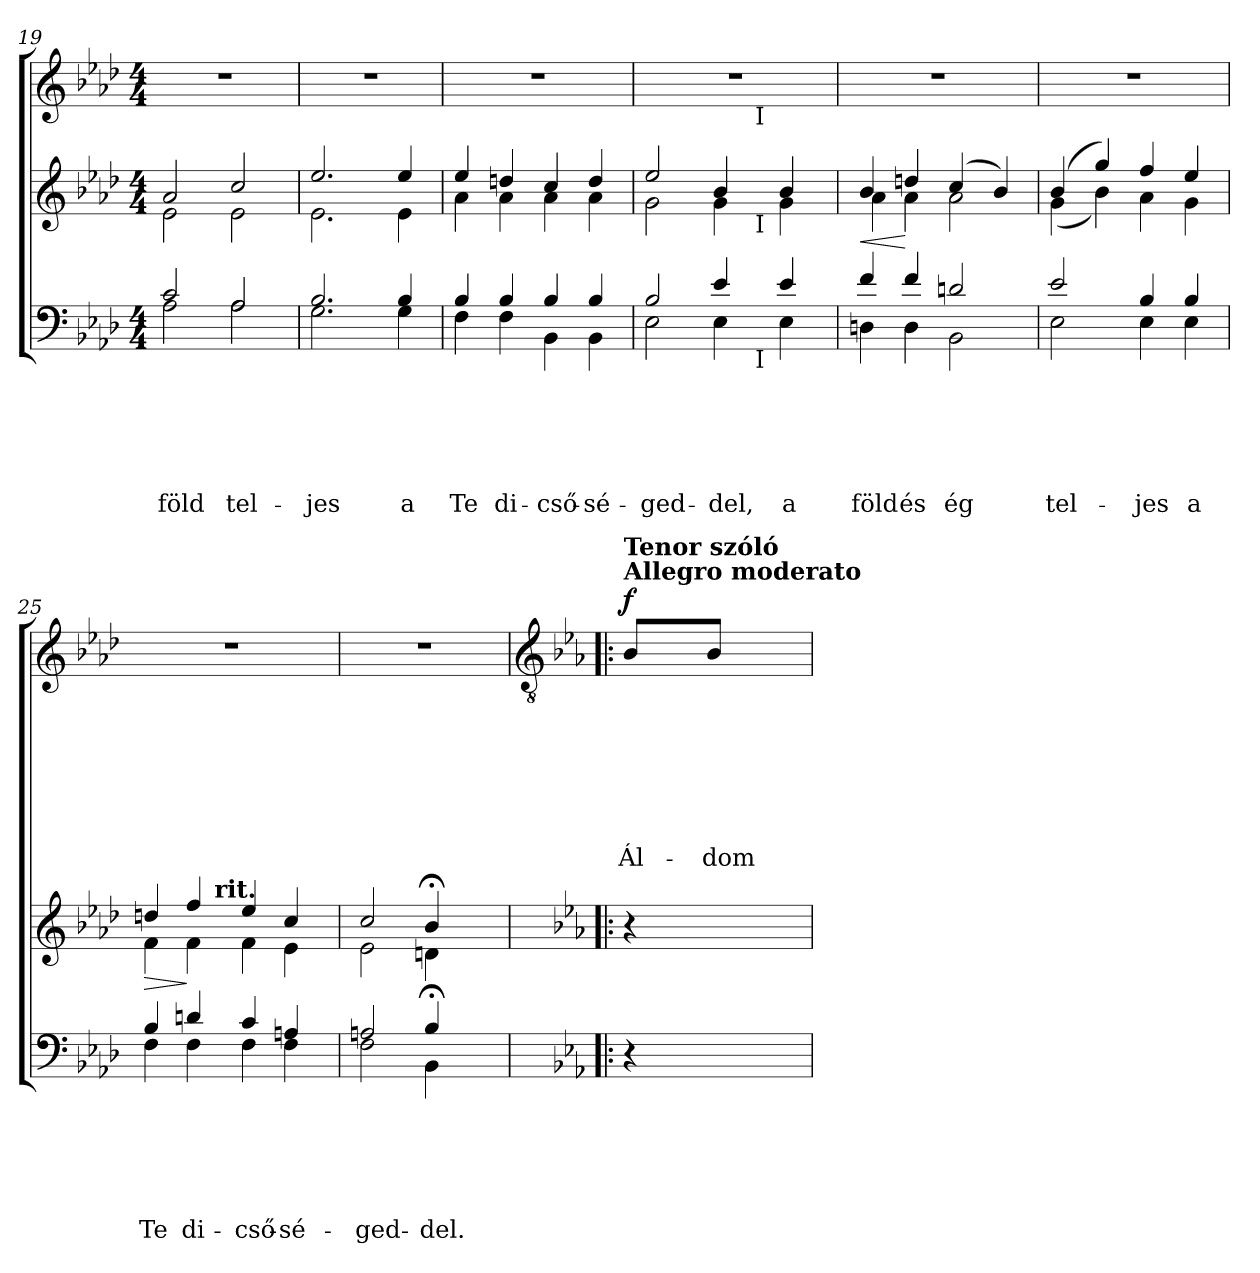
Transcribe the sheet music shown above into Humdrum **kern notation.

**kern	**text	**text	**text	**text	**text	**text	**kern	**dynam	**kern	**text	**text	**text	**text	**text	**text	**text	**dynam
*part3	*part3	*part3	*part3	*part3	*part3	*part3	*part2	*part2	*part1	*part1	*part1	*part1	*part1	*part1	*part1	*part1	*part1
*staff3	*staff3	*staff3	*staff3	*staff3	*staff3	*staff3	*staff2	*staff2	*staff1	*staff1	*staff1	*staff1	*staff1	*staff1	*staff1	*staff1	*staff1
*clefF4	*	*	*	*	*	*	*clefG2	*	*clefG2	*	*	*	*	*	*	*	*
*k[b-e-a-d-]	*	*	*	*	*	*	*k[b-e-a-d-]	*	*k[b-e-a-d-]	*	*	*	*	*	*	*	*
*f:	*	*	*	*	*	*	*f:	*	*f:	*	*	*	*	*	*	*	*
*M4/4	*	*	*	*	*	*	*M4/4	*	*M4/4	*	*	*	*	*	*	*	*
=19	=19	=19	=19	=19	=19	=19	=19	=19	=19	=19	=19	=19	=19	=19	=19	=19	=19
!	!	!	!	!	!	!LO:LY:a	!	!	!	!	!	!	!	!	!	!	!
*^	*	*	*	*	*	*	*^	*	*	*	*	*	*	*	*	*	*
2c/	2A-\	.	.	.	.	.	föld	2a-/	2e-\	.	1r	.	.	.	.	.	.	.	.
!	!	!	!	!	!	!	!LO:LY:a	!	!	!	!	!	!	!	!	!	!	!	!
2A-/	2A-\	.	.	.	.	.	tel-	2cc/	2e-\	.	.	.	.	.	.	.	.	.	.
=20	=20	=20	=20	=20	=20	=20	=20	=20	=20	=20	=20	=20	=20	=20	=20	=20	=20	=20	=20
!	!	!	!	!	!	!	!LO:LY:a	!	!	!	!	!	!	!	!	!	!	!	!
2.B-/	2.G\	.	.	.	.	.	-jes	2.ee-/	2.e-\	.	1r	.	.	.	.	.	.	.	.
!	!	!	!	!	!	!	!LO:LY:a	!	!	!	!	!	!	!	!	!	!	!	!
4B-/	4G\	.	.	.	.	.	a	4ee-/	4e-\	.	.	.	.	.	.	.	.	.	.
=21	=21	=21	=21	=21	=21	=21	=21	=21	=21	=21	=21	=21	=21	=21	=21	=21	=21	=21	=21
!	!	!	!	!	!	!	!LO:LY:a	!	!	!	!	!	!	!	!	!	!	!	!
4B-/	4F\	.	.	.	.	.	Te	4ee-/	4a-\	.	1r	.	.	.	.	.	.	.	.
!	!	!	!	!	!	!	!LO:LY:a	!	!	!	!	!	!	!	!	!	!	!	!
4B-/	4F\	.	.	.	.	.	di-	4ddn/	4a-\	.	.	.	.	.	.	.	.	.	.
!	!	!	!	!	!	!	!LO:LY:a	!	!	!	!	!	!	!	!	!	!	!	!
4B-/	4BB-\	.	.	.	.	.	-cső-	4cc/	4a-\	.	.	.	.	.	.	.	.	.	.
!	!	!	!	!	!	!	!LO:LY:a	!	!	!	!	!	!	!	!	!	!	!	!
4B-/	4BB-\	.	.	.	.	.	-sé-	4dd/	4a-\	.	.	.	.	.	.	.	.	.	.
*v	*v	*	*	*	*	*	*	*	*	*	*	*	*	*	*	*	*	*	*
*	*	*	*	*	*	*	*v	*v	*	*	*	*	*	*	*	*	*	*
=22	=22	=22	=22	=22	=22	=22	=22	=22	=22	=22	=22	=22	=22	=22	=22	=22	=22
*^	*	*	*	*	*	*	*^	*	*	*	*	*	*	*	*	*	*
!	!	!	!	!	!	!	!LO:LY:a	!	!	!	!	!	!	!	!	!	!	!	!
*	*^	*	*	*	*	*	*	*	*^	*	*^	*	*	*	*	*	*	*	*
2B-/	2E-\	2ryy	.	.	.	.	.	-ged-	2ee-/	2g\	2ryy	.	1r	2ryy	.	.	.	.	.	.	.	.
!	!	!	!	!	!	!	!	!LO:LY:a	!	!	!	!	!	!	!	!	!	!	!	!	!	!
4e-/	4E-\	8ryy	.	.	.	.	.	-del,	4b-/	4g\	8ryy	.	.	8ryy	.	.	.	.	.	.	.	.
.	.	32ryy	.	.	.	.	.	.	.	.	32ryy	.	.	32ryy	.	.	.	.	.	.	.	.
!	!	!	!	!	!	!	!	!	!	!	!	!	!	!LO:TX:b:t=I	!	!	!	!	!	!	!	!
!	!	!	!	!	!	!	!	!	!	!	!LO:TX:b:t=I	!	!	!	!	!	!	!	!	!	!	!
!	!	!LO:TX:b:t=I	!	!	!	!	!	!	!	!	!	!	!	!	!	!	!	!	!	!	!	!
.	.	4ryy	.	.	.	.	.	.	.	.	4ryy	.	.	4ryy	.	.	.	.	.	.	.	.
!	!	!	!	!	!	!	!	!LO:LY:a	!	!	!	!	!	!	!	!	!	!	!	!	!	!
4e-/	4E-\	.	.	.	.	.	.	a	4b-/	4g\	.	.	.	.	.	.	.	.	.	.	.	.
.	.	16.ryy	.	.	.	.	.	.	.	.	16.ryy	.	.	16.ryy	.	.	.	.	.	.	.	.
*v	*v	*v	*	*	*	*	*	*	*	*	*	*	*v	*v	*	*	*	*	*	*	*	*
*	*	*	*	*	*	*	*v	*v	*v	*	*	*	*	*	*	*	*	*	*
!!LO:LB:g=z
=23	=23	=23	=23	=23	=23	=23	=23	=23	=23	=23	=23	=23	=23	=23	=23	=23	=23
*^	*	*	*	*	*	*	*^	*	*^	*	*	*	*	*	*	*	*
*	*^	*	*	*	*	*	*	*	*^	*	*	*	*	*	*	*	*	*	*	*
!	!	!	!	!	!	!	!	!LO:LY:a	!	!	!	!LO:HP:b	!	!	!	!	!	!	!	!	!	!
*	*v	*v	*	*	*	*	*	*	*	*	*	*	*v	*v	*	*	*	*	*	*	*	*
*	*	*	*	*	*	*	*	*	*v	*v	*	*	*	*	*	*	*	*	*	*
4f/	4Dn\	.	.	.	.	.	föld	4b-/	4a-\	<	1r	.	.	.	.	.	.	.	.
!	!	!	!	!	!	!	!LO:LY:a	!	!	!	!	!	!	!	!	!	!	!	!
4f/	4D\	.	.	.	.	.	és	4ddn/	4a-\	[	.	.	.	.	.	.	.	.	.
!	!	!	!	!	!	!	!LO:LY:a	!	!	!	!	!	!	!	!	!	!	!	!
2dn/	2BB-\	.	.	.	.	.	ég	(>4cc/	2a-\	.	.	.	.	.	.	.	.	.	.
.	.	.	.	.	.	.	.	4b-/)	.	.	.	.	.	.	.	.	.	.	.
=24	=24	=24	=24	=24	=24	=24	=24	=24	=24	=24	=24	=24	=24	=24	=24	=24	=24	=24	=24
!	!	!	!	!	!	!	!LO:LY:a	!	!	!	!	!	!	!	!	!	!	!	!
2e-/	2E-\	.	.	.	.	.	tel-	(>4b-/	(<4g\	.	1r	.	.	.	.	.	.	.	.
.	.	.	.	.	.	.	.	4gg/)	4b-\)	.	.	.	.	.	.	.	.	.	.
!	!	!	!	!	!	!	!LO:LY:a	!	!	!	!	!	!	!	!	!	!	!	!
4B-/	4E-\	.	.	.	.	.	-jes	4ff/	4a-\	.	.	.	.	.	.	.	.	.	.
!	!	!	!	!	!	!	!LO:LY:a	!	!	!	!	!	!	!	!	!	!	!	!
4B-/	4E-\	.	.	.	.	.	a	4ee-/	4g\	.	.	.	.	.	.	.	.	.	.
*	*	*	*	*	*	*	*	*v	*v	*	*	*	*	*	*	*	*	*	*
=25	=25	=25	=25	=25	=25	=25	=25	=25	=25	=25	=25	=25	=25	=25	=25	=25	=25	=25
*	*	*	*	*	*	*	*	*^	*	*	*	*	*	*	*	*	*	*
!	!	!	!	!	!	!	!LO:LY:a	!	!	!LO:HP:b	!	!	!	!	!	!	!	!	!
*	*	*	*	*	*	*	*	*	*^	*	*	*	*	*	*	*	*	*	*
4B-/	4F\	.	.	.	.	.	Te	4ddn/	4f\	4.ryy	>	1r	.	.	.	.	.	.	.	.
!	!	!	!	!	!	!	!LO:LY:a	!	!	!	!	!	!	!	!	!	!	!	!	!
4dn/	4F\	.	.	.	.	.	di-	4ff/	4f\	.	]	.	.	.	.	.	.	.	.	.
!	!	!	!	!	!	!	!	!	!	!LO:TX:a:B:t=rit.	!	!	!	!	!	!	!	!	!	!
.	.	.	.	.	.	.	.	.	.	2ryy	.	.	.	.	.	.	.	.	.	.
!	!	!	!	!	!	!	!LO:LY:a	!	!	!	!	!	!	!	!	!	!	!	!	!
4c/	4F\	.	.	.	.	.	-cső-	4ee-/	4f\	.	.	.	.	.	.	.	.	.	.	.
!	!	!	!	!	!	!	!LO:LY:a	!	!	!	!	!	!	!	!	!	!	!	!	!
4An/	4F\	.	.	.	.	.	-sé-	4cc/	4e-\	.	.	.	.	.	.	.	.	.	.	.
.	.	.	.	.	.	.	.	.	.	8ryy	.	.	.	.	.	.	.	.	.	.
*	*	*	*	*	*	*	*	*v	*v	*v	*	*	*	*	*	*	*	*	*	*
=26	=26	=26	=26	=26	=26	=26	=26	=26	=26	=26	=26	=26	=26	=26	=26	=26	=26	=26
*	*	*	*	*	*	*	*	*^	*	*	*	*	*	*	*	*	*	*
*	*	*	*	*	*	*	*	*	*^	*	*	*	*	*	*	*	*	*	*
!	!	!	!	!	!	!	!LO:LY:a	!	!	!	!	!	!	!	!	!	!	!	!	!
*	*	*	*	*	*	*	*	*	*v	*v	*	*	*	*	*	*	*	*	*	*
2An/	2F\	.	.	.	.	.	-ged-	2cc/	2e-\	.	1r	.	.	.	.	.	.	.	.
!	!	!	!	!	!	!	!LO:LY:a	!	!	!	!	!	!	!	!	!	!	!	!
4B-;/	4BB-\	.	.	.	.	.	-del.	4b-;/	4dn\	.	.	.	.	.	.	.	.	.	.
4ryy	4ryy	.	.	.	.	.	.	4ryy	4ryy	.	.	.	.	.	.	.	.	.	.
*v	*v	*	*	*	*	*	*	*	*	*	*	*	*	*	*	*	*	*	*
*	*	*	*	*	*	*	*v	*v	*	*	*	*	*	*	*	*	*	*
!!LO:PB:g=z
=27!|:	=27!|:	=27!|:	=27!|:	=27!|:	=27!|:	=27!|:	=27!|:	=27!|:	=27!|:	=27!|:	=27!|:	=27!|:	=27!|:	=27!|:	=27!|:	=27!|:	=27!|:
*	*	*	*	*	*	*	*	*	*clefGv2	*	*	*	*	*	*	*	*
*k[b-e-a-]	*	*	*	*	*	*	*k[b-e-a-]	*	*k[b-e-a-]	*	*	*	*	*	*	*	*
*c:	*	*	*	*	*	*	*c:	*	*c:	*	*	*	*	*	*	*	*
*^	*	*	*	*	*	*	*^	*	*	*	*	*	*	*	*	*	*
!	!	!	!	!	!	!	!	!	!	!	!LO:TX:a:B:t=Allegro moderato	!	!	!	!	!	!	!	!
!	!	!	!	!	!	!	!	!	!	!	!LO:TX:a:B:t=Tenor szóló	!	!	!	!	!	!	!	!
!	!	!	!	!	!	!	!	!	!	!	!	!	!	!	!	!	!	!LO:LY:b	!LO:DY:b
*v	*v	*	*	*	*	*	*	*	*	*	*	*	*	*	*	*	*	*	*
*	*	*	*	*	*	*	*v	*v	*	*	*	*	*	*	*	*	*	*
4r	.	.	.	.	.	.	4r	.	8B-/L	.	.	.	.	.	.	Ál-	f
!	!	!	!	!	!	!	!	!	!	!	!	!	!	!	!	!LO:LY:b	!
.	.	.	.	.	.	.	.	.	8B-/J	.	.	.	.	.	.	-dom	.
=	=	=	=	=	=	=	=	=	=	=	=	=	=	=	=	=	=
*-	*-	*-	*-	*-	*-	*-	*-	*-	*-	*-	*-	*-	*-	*-	*-	*-	*-
